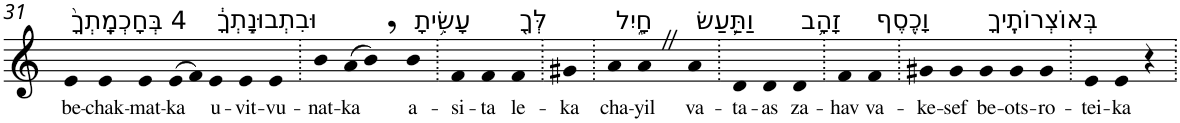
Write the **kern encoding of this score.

**kern	**text
*part1	*part1
*staff1	*staff1
*I"Piano	*
*I'Pno	*
!!LO:PB:g=z
*clefG2	*
*k[]	*
=31	=31
!LO:TX:a:t=4 בְּחָכְמָֽתְךָ֙	!
!	!LO:LY:b
4e	be-
!	!LO:LY:b
4e	-chak-
!	!LO:LY:b
4e	-mat-
!	!LO:LY:b
(>8e	-ka
8f)	.
!LO:TX:a:t=וּבִתְבוּנָ֣תְךָ֔	!
!	!LO:LY:b
4e	u-
!	!LO:LY:b
4e	-vit-
!	!LO:LY:b
4e	-vu-
=32.	=32.
!	!LO:LY:b
4b	-nat-
!	!LO:LY:b
(>8a	-ka
8b,)	.
!LO:TX:a:t=עָשִׂ֥יתָ	!
!	!LO:LY:b
4b	a-
=33.	=33.
!	!LO:LY:b
4f	-si-
!	!LO:LY:b
4f	-ta
!LO:TX:a:t=לְּךָ֖	!
!	!LO:LY:b
4f	le-
=34.	=34.
!	!LO:LY:b
4g#X	-ka
=35.	=35.
!LO:TX:a:t=חָ֑יִל	!
!	!LO:LY:b
4a	cha-
!	!LO:LY:b
4aZ	-yil
!LO:TX:a:t=וַתַּ֛עַשׂ	!
!	!LO:LY:b
4a	va-
=36.	=36.
!	!LO:LY:b
4d	-ta-
!	!LO:LY:b
4d	-as
!LO:TX:a:t=זָהָ֥ב	!
!	!LO:LY:b
4d	za-
=37.	=37.
!	!LO:LY:b
4f	-hav
!LO:TX:a:t=וָכֶ֖סֶף	!
!	!LO:LY:b
4f	va-
=38.	=38.
!	!LO:LY:b
4g#X	-ke-
!	!LO:LY:b
4g#	-sef
!LO:TX:a:t=בְּאוֹצְרוֹתֶֽיךָ	!
!	!LO:LY:b
4g#	be-
!	!LO:LY:b
4g#	-ots-
!	!LO:LY:b
4g#	-ro-
=39.	=39.
!	!LO:LY:b
4e	-tei-
!	!LO:LY:b
4e	-ka
4r	.
=.	=.
*-	*-
